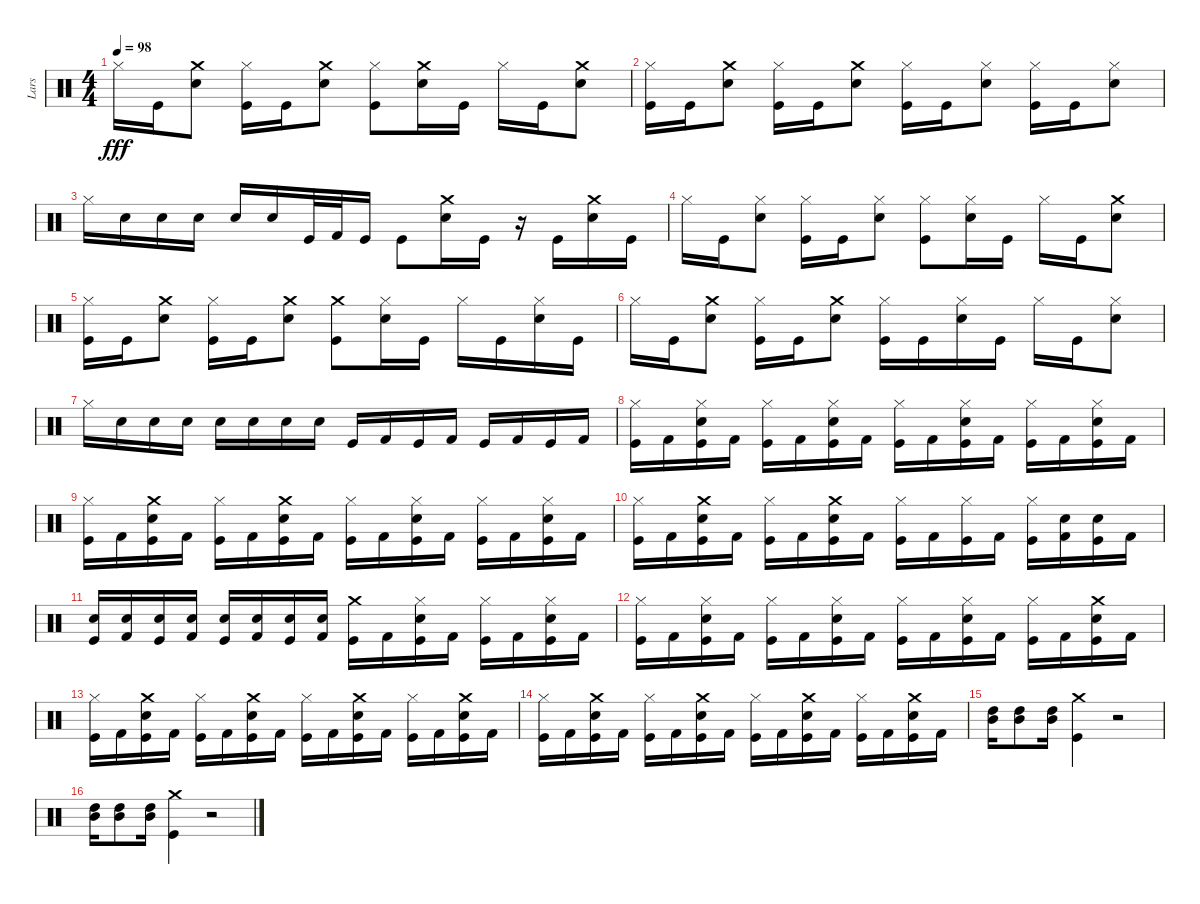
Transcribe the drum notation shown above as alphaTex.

\track ("Lars" "Lars") {instrument percussion}
\staff {score}
\articulation defaults
\ts (4 4)
\tempo 98
\clef neutral
\ks c "Hi-Hat (closed)".16{dy fff} "Kick (hit)".16
("Snare (hit) 2" "Crash medium (hit)").8 ("Hi-Hat (closed)" "Kick (hit)").16 "Kick (hit)".16 ("Crash medium (hit)" "Snare (hit) 2").8 ("Hi-Hat (closed)" "Kick (hit)").8 ("Crash medium (hit)" "Snare (hit) 2").16 "Kick (hit)".16 "Hi-Hat (closed)".16 "Kick (hit)".16 ("Snare (hit) 2" "Crash medium (hit)").8 |
("Kick (hit)" "Hi-Hat (closed)").16 "Kick (hit)".16 ("Crash medium (hit)" "Snare (hit) 2").8 ("Kick (hit)" "Hi-Hat (closed)").16 "Kick (hit)".16 ("Crash medium (hit)" "Snare (hit) 2").8 ("Kick (hit)" "Hi-Hat (closed)").16 "Kick (hit)".16 ("Snare (hit) 2" "Hi-Hat (closed)").8 ("Kick (hit)" "Hi-Hat (closed)").16 "Kick (hit)".16 ("Snare (hit) 2" "Hi-Hat (closed)").8 |
"Hi-Hat (closed)".16 "Snare (hit) 2".16 "Snare (hit) 2".16 "Snare (hit) 2".16 "Snare (hit) 2".16 "Snare (hit) 2".16 "Kick (hit)".32 "Kick (hit) 2".32 "Kick (hit)".16 "Kick (hit)".8 ("Snare (hit) 2" "Crash medium (hit)").16 "Kick (hit)".16 r.16 "Kick (hit)".16 ("Crash medium (hit)" "Snare (hit) 2").16 "Kick (hit)".16 |
"Hi-Hat (closed)".16 "Kick (hit)".16 ("Snare (hit) 2" "Hi-Hat (closed)").8 ("Kick (hit)" "Hi-Hat (closed)").16 "Kick (hit)".16 ("Snare (hit) 2" "Hi-Hat (closed)").8 ("Kick (hit)" "Hi-Hat (closed)").8 ("Snare (hit) 2" "Hi-Hat (closed)").16 "Kick (hit)".16 "Hi-Hat (closed)".16 "Kick (hit)".16 ("Crash medium (hit)" "Snare (hit) 2").8 |
("Hi-Hat (closed)" "Kick (hit)").16 "Kick (hit)".16 ("Crash medium (hit)" "Snare (hit) 2").8 ("Hi-Hat (closed)" "Kick (hit)").16 "Kick (hit)".16 ("Crash medium (hit)" "Snare (hit) 2").8 ("Crash medium (hit)" "Kick (hit)").8 ("Snare (hit) 2" "Hi-Hat (closed)").16 "Kick (hit)".16 "Hi-Hat (closed)".16 "Kick (hit)".16 ("Snare (hit) 2" "Hi-Hat (closed)").16 "Kick (hit)".16 |
"Hi-Hat (closed)".16 "Kick (hit)".16 ("Crash medium (hit)" "Snare (hit) 2").8 ("Hi-Hat (closed)" "Kick (hit)").16 "Kick (hit)".16 ("Crash medium (hit)" "Snare (hit) 2").8 ("Hi-Hat (closed)" "Kick (hit)").16 "Kick (hit)".16 ("Snare (hit) 2" "Hi-Hat (closed)").16 "Kick (hit)".16 "Hi-Hat (closed)".16 "Kick (hit)".16 ("Snare (hit) 2" "Hi-Hat (closed)").8 |
"Hi-Hat (closed)".16 "Snare (hit) 2".16 "Snare (hit) 2".16 "Snare (hit) 2".16 "Snare (hit) 2".16 "Snare (hit) 2".16 "Snare (hit) 2".16 "Snare (hit) 2".16 "Kick (hit)".16 "Kick (hit) 2".16 "Kick (hit)".16 "Kick (hit) 2".16 "Kick (hit)".16 "Kick (hit) 2".16 "Kick (hit)".16 "Kick (hit) 2".16 |
("Hi-Hat (closed)" "Kick (hit)").16 "Kick (hit) 2".16 ("Snare (hit) 2" "Hi-Hat (closed)" "Kick (hit)").16 "Kick (hit) 2".16 ("Hi-Hat (closed)" "Kick (hit)").16 "Kick (hit) 2".16 ("Snare (hit) 2" "Hi-Hat (closed)" "Kick (hit)").16 "Kick (hit) 2".16 ("Hi-Hat (closed)" "Kick (hit)").16 "Kick (hit) 2".16 ("Snare (hit) 2" "Hi-Hat (closed)" "Kick (hit)").16 "Kick (hit) 2".16 ("Hi-Hat (closed)" "Kick (hit)").16 "Kick (hit) 2".16 ("Snare (hit) 2" "Hi-Hat (closed)" "Kick (hit)").16 "Kick (hit) 2".16 |
("Hi-Hat (closed)" "Kick (hit)").16 "Kick (hit) 2".16 ("Crash medium (hit)" "Snare (hit) 2" "Kick (hit)").16 "Kick (hit) 2".16 ("Hi-Hat (closed)" "Kick (hit)").16 "Kick (hit) 2".16 ("Crash medium (hit)" "Snare (hit) 2" "Kick (hit)").16 "Kick (hit) 2".16 ("Hi-Hat (closed)" "Kick (hit)").16 "Kick (hit) 2".16 ("Snare (hit) 2" "Hi-Hat (closed)" "Kick (hit)").16 "Kick (hit) 2".16 ("Hi-Hat (closed)" "Kick (hit)").16 "Kick (hit) 2".16 ("Snare (hit) 2" "Hi-Hat (closed)" "Kick (hit)").16 "Kick (hit) 2".16 |
("Hi-Hat (closed)" "Kick (hit)").16 "Kick (hit) 2".16 ("Crash medium (hit)" "Snare (hit) 2" "Kick (hit)").16 "Kick (hit) 2".16 ("Hi-Hat (closed)" "Kick (hit)").16 "Kick (hit) 2".16 ("Crash medium (hit)" "Snare (hit) 2" "Kick (hit)").16 "Kick (hit) 2".16 ("Hi-Hat (closed)" "Kick (hit)").16 "Kick (hit) 2".16 ("Hi-Hat (closed)" "Kick (hit)").16 "Kick (hit) 2".16 ("Hi-Hat (closed)" "Kick (hit)").16 ("Snare (hit) 2" "Kick (hit) 2").16 ("Snare (hit) 2" "Kick (hit)").16 "Kick (hit) 2".16 |
("Snare (hit) 2" "Kick (hit)").16 ("Snare (hit) 2" "Kick (hit) 2").16 ("Snare (hit) 2" "Kick (hit)").16 ("Snare (hit) 2" "Kick (hit) 2").16 ("Snare (hit) 2" "Kick (hit)").16 ("Snare (hit) 2" "Kick (hit) 2").16 ("Snare (hit) 2" "Kick (hit)").16 ("Snare (hit) 2" "Kick (hit) 2").16 ("Crash medium (hit)" "Kick (hit)").16 "Kick (hit) 2".16 ("Snare (hit) 2" "Hi-Hat (closed)" "Kick (hit)").16 "Kick (hit) 2".16 ("Hi-Hat (closed)" "Kick (hit)").16 "Kick (hit) 2".16 ("Snare (hit) 2" "Hi-Hat (closed)" "Kick (hit)").16 "Kick (hit) 2".16 |
("Hi-Hat (closed)" "Kick (hit)").16 "Kick (hit) 2".16 ("Snare (hit) 2" "Hi-Hat (closed)" "Kick (hit)").16 "Kick (hit) 2".16 ("Hi-Hat (closed)" "Kick (hit)").16 "Kick (hit) 2".16 ("Snare (hit) 2" "Hi-Hat (closed)" "Kick (hit)").16 "Kick (hit) 2".16 ("Hi-Hat (closed)" "Kick (hit)").16 "Kick (hit) 2".16 ("Snare (hit) 2" "Hi-Hat (closed)" "Kick (hit)").16 "Kick (hit) 2".16 ("Hi-Hat (closed)" "Kick (hit)").16 "Kick (hit) 2".16 ("Crash medium (hit)" "Snare (hit) 2" "Kick (hit)").16 "Kick (hit) 2".16 |
("Hi-Hat (closed)" "Kick (hit)").16 "Kick (hit) 2".16 ("Crash medium (hit)" "Snare (hit) 2" "Kick (hit)").16 "Kick (hit) 2".16 ("Hi-Hat (closed)" "Kick (hit)").16 "Kick (hit) 2".16 ("Crash medium (hit)" "Snare (hit) 2" "Kick (hit)").16 "Kick (hit) 2".16 ("Hi-Hat (closed)" "Kick (hit)").16 "Kick (hit) 2".16 ("Crash medium (hit)" "Snare (hit) 2" "Kick (hit)").16 "Kick (hit) 2".16 ("Hi-Hat (closed)" "Kick (hit)").16 "Kick (hit) 2".16 ("Crash medium (hit)" "Snare (hit) 2" "Kick (hit)").16 "Kick (hit) 2".16 |
("Hi-Hat (closed)" "Kick (hit)").16 "Kick (hit) 2".16 ("Crash medium (hit)" "Snare (hit) 2" "Kick (hit)").16 "Kick (hit) 2".16 ("Hi-Hat (closed)" "Kick (hit)").16 "Kick (hit) 2".16 ("Crash medium (hit)" "Snare (hit) 2" "Kick (hit)").16 "Kick (hit) 2".16 ("Hi-Hat (closed)" "Kick (hit)").16 "Kick (hit) 2".16 ("Crash medium (hit)" "Snare (hit) 2" "Kick (hit)").16 "Kick (hit) 2".16 ("Hi-Hat (closed)" "Kick (hit)").16 "Kick (hit) 2".16 ("Crash medium (hit)" "Snare (hit) 2" "Kick (hit)").16 "Kick (hit) 2".16 |
("Mid Tom (hit)" "High Tom (hit)").16 ("High Tom (hit)" "Mid Tom (hit)").8 ("High Tom (hit)" "Mid Tom (hit)").16 ("Crash medium (hit)" "Kick (hit)").4 r.2 |
("Mid Tom (hit)" "High Tom (hit)").16 ("High Tom (hit)" "Mid Tom (hit)").8 ("High Tom (hit)" "Mid Tom (hit)").16 ("Crash medium (hit)" "Kick (hit)").4 r.2
